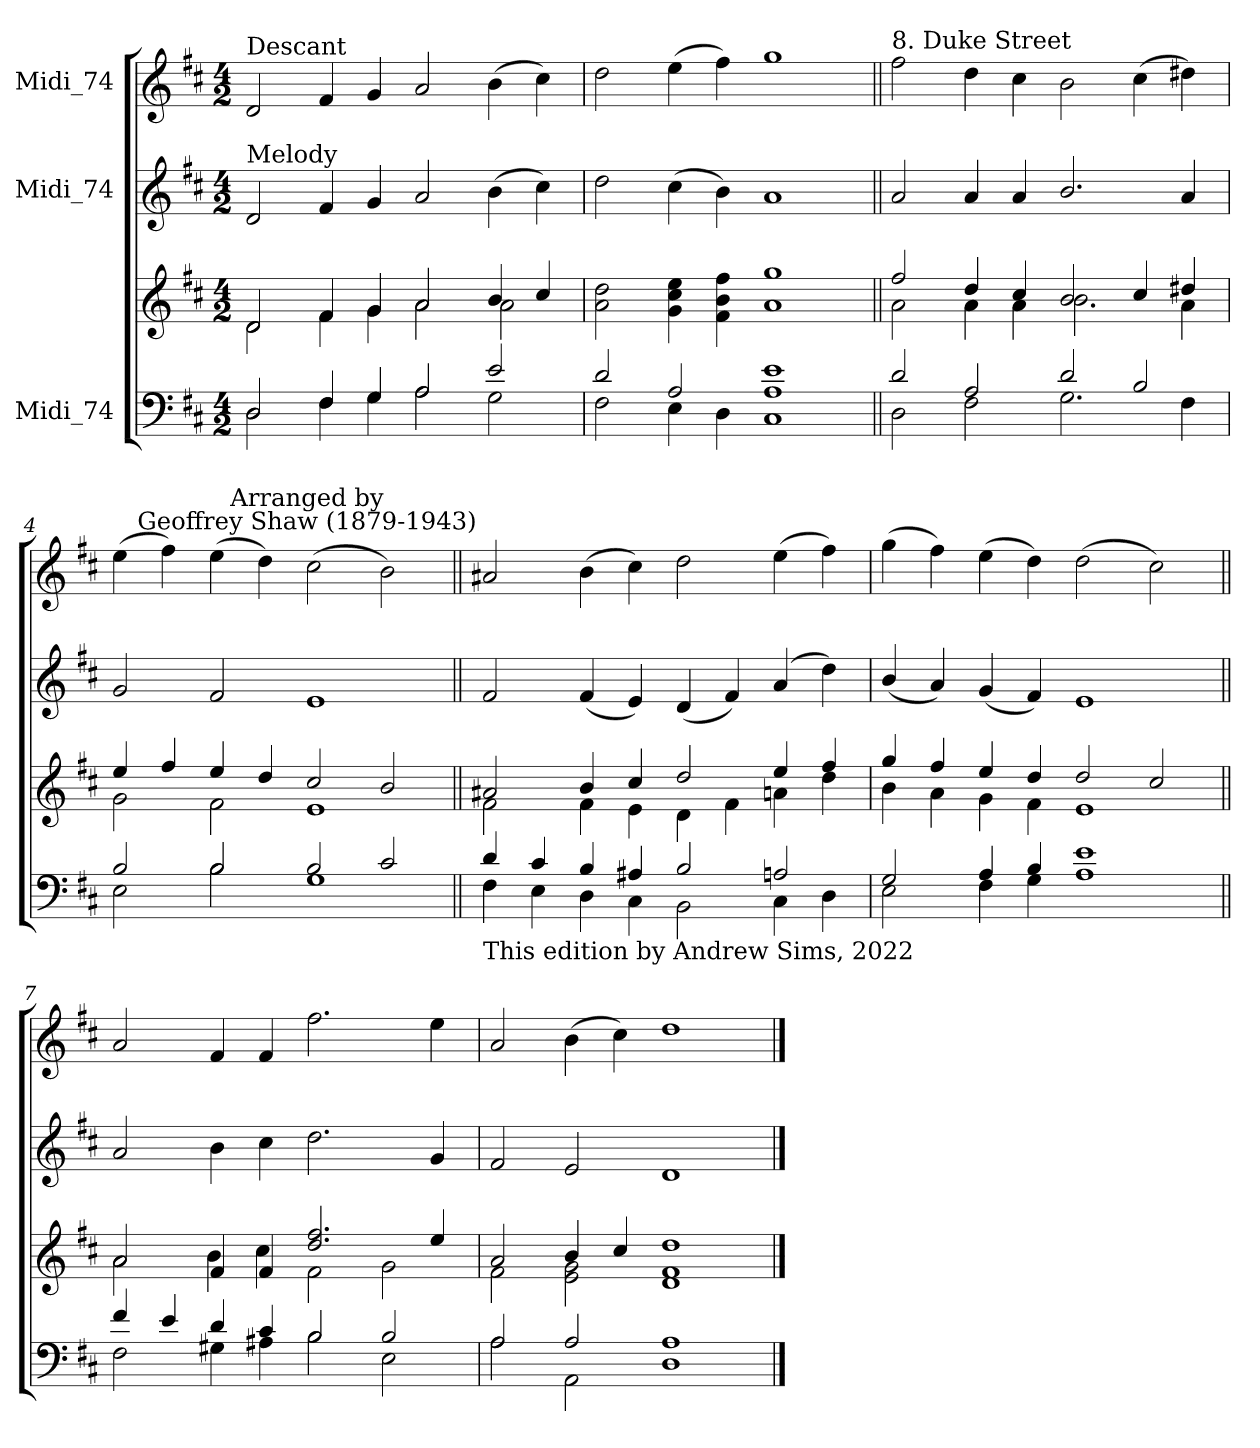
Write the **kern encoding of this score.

**kern	**kern	**kern	**kern
*part3	*part3	*part2	*part1
*staff4	*staff3	*staff2	*staff1
*I"Midi_74	*	*I"Midi_74	*I"Midi_74
*clefF4	*clefG2	*clefG2	*clefG2
*k[f#c#]	*k[f#c#]	*k[f#c#]	*k[f#c#]
*D:	*D:	*D:	*D:
*M4/2	*M4/2	*M4/2	*M4/2
=1	=1	=1	=1
*^	*^	*	*
*	*^	*	*^	*	*
!	!	!	!	!	!	!	!LO:TX:a:t=Descant
!	!	!	!	!	!	!LO:TX:a:t=Melody	!
2D/	0ryy	2D\	2d/	0ryy	2d\	2d	2d
4F#/	.	4F#\	4f#/	.	4f#\	4f#	4f#
4G/	.	4G\	4g/	.	4g\	4g	4g
2A/	.	2A\	2a/	.	2a\	2a	2a
2e/	.	2G\	4b/	.	2a\	(>4b	(>4b
.	.	.	4cc#/	.	.	4cc#)	4cc#)
=2	=2	=2	=2	=2	=2	=2	=2
2d/	0ryy	2F#\	1ryy	0ryy	2a\ 2dd\	2dd	2dd
2A/	.	4E\	.	.	4g\ 4cc#\ 4ee\	(>4cc#	(>4ee
.	.	4D\	.	.	4f#\ 4b\ 4ff#\	4b)	4ff#)
1A/ 1e/	.	1C#\	1gg/	.	1a\	1a	1gg
=3||	=3||	=3||	=3||	=3||	=3||	=3||	=3||
!	!	!	!	!	!	!	!LO:TX:a:t=8. Duke Street
2d/	0ryy	2D\	2ff#/	0ryy	2a\	2a	2ff#
2A/	.	2F#\	4dd/	.	4a\	4a	4dd
.	.	.	4cc#/	.	4a\	4a	4cc#
2d/	.	2.G\	2b/	.	2.b\	2.b/	2b
2B/	.	.	4cc#/	.	.	.	(>4cc#
.	.	4F#\	4dd#X/	.	4a\	4a	4dd#X)
=4	=4	=4	=4	=4	=4	=4	=4
2B/	0ryy	2E\	4ee/	0ryy	2g\	2g	(>4ee
.	.	.	4ff#/	.	.	.	4ff#)
2B/	.	2B\	4ee/	.	2f#\	2f#	(>4ee
.	.	.	4dd/	.	.	.	4dd)
!	!	!	!	!	!	!	!LO:TX:a:cj:t=Arranged by\nGeoffrey Shaw (1879-1943)
2B/	.	1G\	2cc#/	.	1e\	1e	(>2cc#
2c#/	.	.	2b/	.	.	.	2b)
!!LO:LB:g=z
=5||	=5||	=5||	=5||	=5||	=5||	=5||	=5||
!LO:TX:b:t=This edition by Andrew Sims, 2022	!	!	!	!	!	!	!
4d/	0ryy	4F#\	2a#X/	0ryy	2f#\	2f#	2a#X
4c#/	.	4E\	.	.	.	.	.
4B/	.	4D\	4b/	.	4f#\	(<4f#	(>4b
4A#X/	.	4C#\	4cc#/	.	4e\	4e)	4cc#)
2B/	.	2BB\	2dd/	.	4d\	(<4d	2dd
.	.	.	.	.	4f#\	4f#)	.
2An/	.	4C#\	4ee/	.	4an\	(>4a	(>4ee
.	.	4D\	4ff#/	.	4dd\	4dd)	4ff#)
=6	=6	=6	=6	=6	=6	=6	=6
2G/	0ryy	2E\	4gg/	0ryy	4b\	(<4b/	(>4gg
.	.	.	4ff#/	.	4a\	4a)	4ff#)
4A/	.	4F#\	4ee/	.	4g\	(<4g	(>4ee
4B/	.	4G\	4dd/	.	4f#\	4f#)	4dd)
1e/	.	1A\	2dd/	.	1e\	1e	(>2dd
.	.	.	2cc#/	.	.	.	2cc#)
=7||	=7||	=7||	=7||	=7||	=7||	=7||	=7||
4f#/	0ryy	2F#\	2a/	0ryy	2a\	2a	2a
4e/	.	.	.	.	.	.	.
4d/	.	4G#X\	4f#/	.	4b\	4b	4f#
4c#/	.	4A#X\	4f#/	.	4cc#\	4cc#	4f#
2B/	.	2B\	2.dd/ 2.ff#/	.	2f#\	2.dd	2.ff#
2B/	.	2E\	.	.	2g\	.	.
.	.	.	4ee/	.	.	4g	4ee
=8	=8	=8	=8	=8	=8	=8	=8
2A/	0ryy	2A\	2a/	0ryy	2f#\	2f#	2a
2A/	.	2AA\	4b/	.	2e\ 2g\	2e	(>4b
.	.	.	4cc#/	.	.	.	4cc#)
1A/	.	1D\	1dd/	.	1d\ 1f#\	1d	1dd
*v	*v	*v	*	*	*	*	*
*	*v	*v	*v	*	*
==	==	==	==
*-	*-	*-	*-
